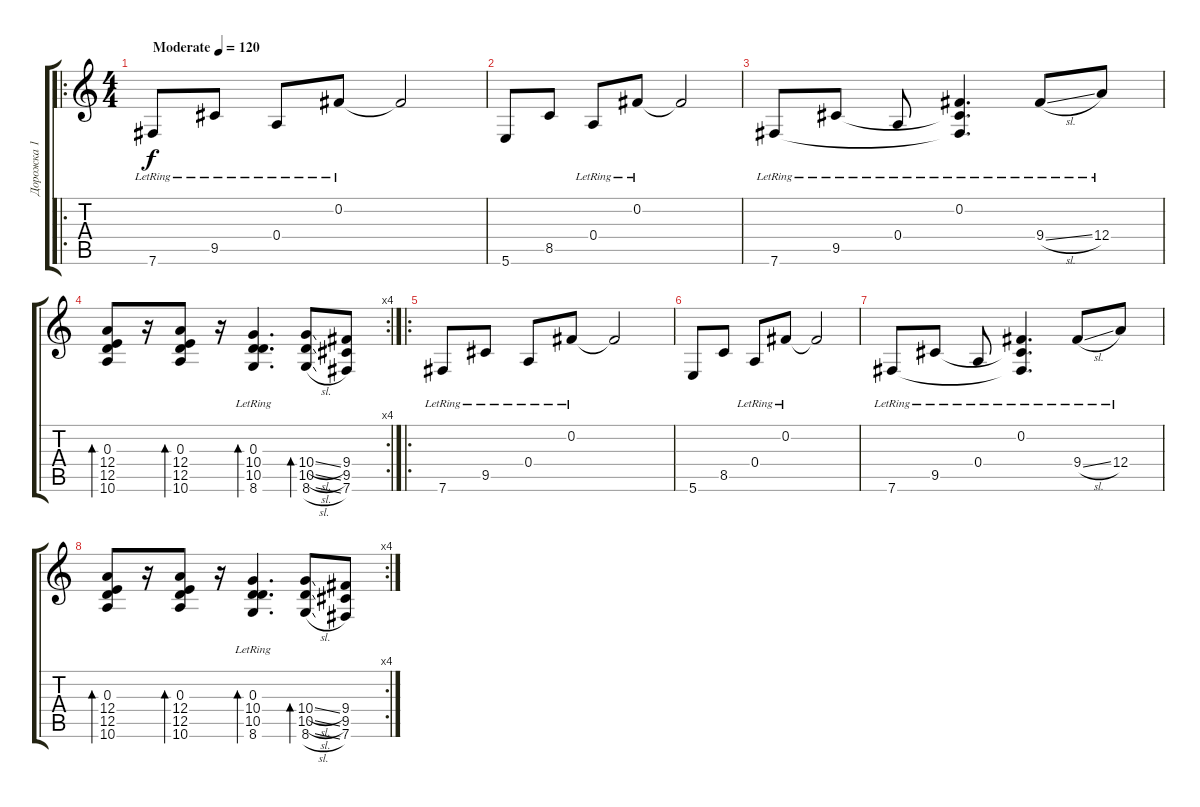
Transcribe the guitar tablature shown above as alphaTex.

\track ("Дорожка 1" "Дорожка 1") {instrument acousticguitarsteel}
\staff {score tabs}
\tuning (B3 Gb3 D3 A2 E2 B1) {hide}
\ro
\ts (4 4)
\tempo (120 "Moderate")
\clef g2
\ks c
7.6{lr}.8{dy f instrument acousticguitarsteel} 9.5{lr}.8 0.4{lr}.8 0.2{lr}.8 0.2{t}.2 |
5.6.8 8.5.8 0.4{lr}.8 0.2{lr}.8 0.2{t}.2 |
7.6{lr}.8 9.5{lr}.8 0.4{lr}.8 (0.2{lr} 9.5{t} 7.6{t}).4{d} 9.4{sl lr}.8 12.4{lr}.8 |
\rc 4
(0.3 12.4 12.5 10.6).8{bd 30} r.16 (0.3 12.4 12.5 10.6).8{bd 30} r.16 (0.3{lr} 10.4 10.5 8.6).4{d bd 30} (10.4{sl} 10.5{sl} 8.6{sl}).8{bd 30} (9.4 9.5 7.6).8 |
\ro
7.6{lr}.8 9.5{lr}.8 0.4{lr}.8 0.2{lr}.8 0.2{t}.2 |
5.6.8 8.5.8 0.4{lr}.8 0.2{lr}.8 0.2{t}.2 |
7.6{lr}.8 9.5{lr}.8 0.4{lr}.8 (0.2{lr} 9.5{t} 7.6{t}).4{d} 9.4{sl lr}.8 12.4{lr}.8 |
\rc 4
(0.3 12.4 12.5 10.6).8{bd 30} r.16 (0.3 12.4 12.5 10.6).8{bd 30} r.16 (0.3{lr} 10.4 10.5 8.6).4{d bd 30} (10.4{sl} 10.5{sl} 8.6{sl}).8{bd 30} (9.4 9.5 7.6).8
